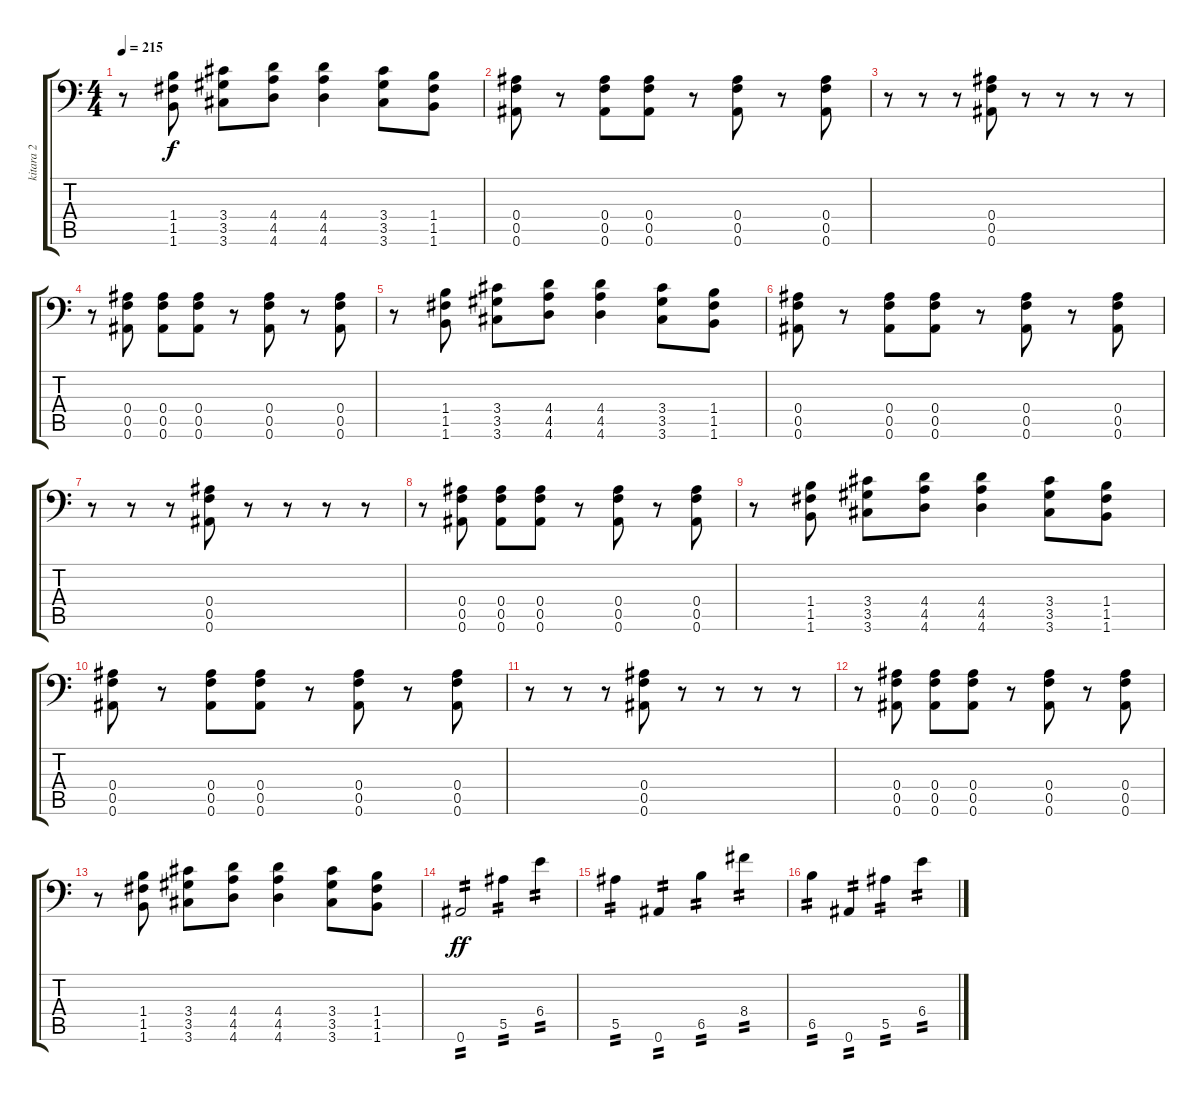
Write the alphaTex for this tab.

\track ("kitara 2" "kitara 2") {instrument distortionguitar}
\staff {score tabs}
\tuning (C4 G3 Eb3 Bb2 F2 Bb1) {hide}
\ts (4 4)
\tempo 215
\clef f4
\ks c
r.8{dy f} (1.4 1.5 1.6).8 (3.4 3.5 3.6).8 (4.4 4.5 4.6).8 (4.4 4.5 4.6).4 (3.4 3.5 3.6).8 (1.4 1.5 1.6).8 |
(0.4 0.5 0.6).8 r.8 (0.4 0.5 0.6).8 (0.4 0.5 0.6).8 r.8 (0.4 0.5 0.6).8 r.8 (0.4 0.5 0.6).8 |
r.8 r.8 r.8 (0.4 0.5 0.6).8 r.8 r.8 r.8 r.8 |
r.8 (0.4 0.5 0.6).8 (0.4 0.5 0.6).8 (0.4 0.5 0.6).8 r.8 (0.4 0.5 0.6).8 r.8 (0.4 0.5 0.6).8 |
r.8 (1.4 1.5 1.6).8 (3.4 3.5 3.6).8 (4.4 4.5 4.6).8 (4.4 4.5 4.6).4 (3.4 3.5 3.6).8 (1.4 1.5 1.6).8 |
(0.4 0.5 0.6).8 r.8 (0.4 0.5 0.6).8 (0.4 0.5 0.6).8 r.8 (0.4 0.5 0.6).8 r.8 (0.4 0.5 0.6).8 |
r.8 r.8 r.8 (0.4 0.5 0.6).8 r.8 r.8 r.8 r.8 |
r.8 (0.4 0.5 0.6).8 (0.4 0.5 0.6).8 (0.4 0.5 0.6).8 r.8 (0.4 0.5 0.6).8 r.8 (0.4 0.5 0.6).8 |
r.8 (1.4 1.5 1.6).8 (3.4 3.5 3.6).8 (4.4 4.5 4.6).8 (4.4 4.5 4.6).4 (3.4 3.5 3.6).8 (1.4 1.5 1.6).8 |
(0.4 0.5 0.6).8 r.8 (0.4 0.5 0.6).8 (0.4 0.5 0.6).8 r.8 (0.4 0.5 0.6).8 r.8 (0.4 0.5 0.6).8 |
r.8 r.8 r.8 (0.4 0.5 0.6).8 r.8 r.8 r.8 r.8 |
r.8 (0.4 0.5 0.6).8 (0.4 0.5 0.6).8 (0.4 0.5 0.6).8 r.8 (0.4 0.5 0.6).8 r.8 (0.4 0.5 0.6).8 |
r.8 (1.4 1.5 1.6).8 (3.4 3.5 3.6).8 (4.4 4.5 4.6).8 (4.4 4.5 4.6).4 (3.4 3.5 3.6).8 (1.4 1.5 1.6).8 |
0.6.2{tp 2 dy ff} 5.5.4{tp 2} 6.4.4{tp 2} |
5.5.4{tp 2} 0.6.4{tp 2} 6.5.4{tp 2} 8.4.4{tp 2} |
6.5.4{tp 2} 0.6.4{tp 2} 5.5.4{tp 2} 6.4.4{tp 2}
